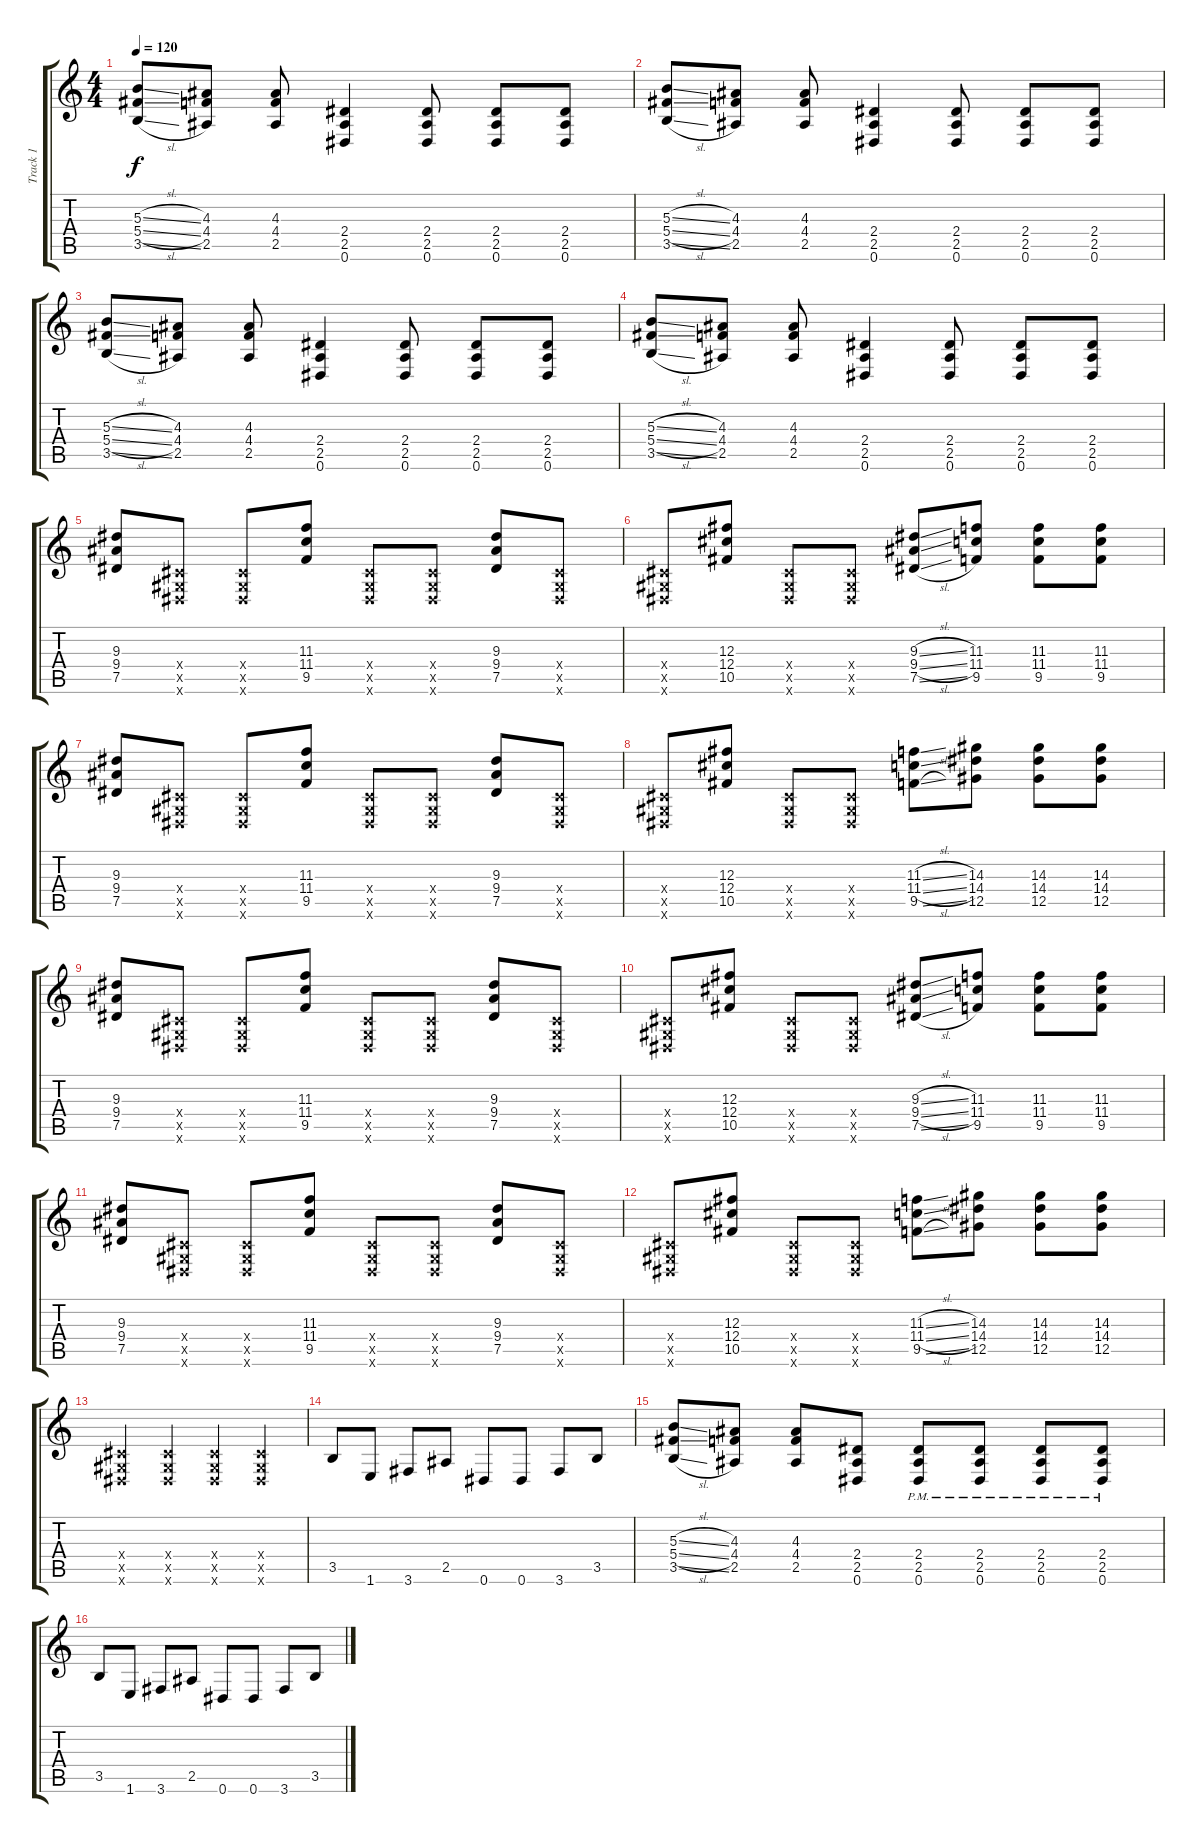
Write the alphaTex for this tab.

\track ("Track 1" "Track 1") {instrument acousticguitarsteel}
\staff {score tabs}
\tuning (Eb4 Bb3 Gb3 Db3 Ab2 Eb2) {hide}
\ts (4 4)
\tempo 120
\clef g2
\ks c
(5.3{sl} 5.4{sl} 3.5{sl}).8{dy f} (4.3 4.4 2.5).8 (4.3 4.4 2.5).8 (2.4 2.5 0.6).4 (2.4 2.5 0.6).8 (2.4 2.5 0.6).8 (2.4 2.5 0.6).8 |
(5.3{sl} 5.4{sl} 3.5{sl}).8 (4.3 4.4 2.5).8 (4.3 4.4 2.5).8 (2.4 2.5 0.6).4 (2.4 2.5 0.6).8 (2.4 2.5 0.6).8 (2.4 2.5 0.6).8 |
(5.3{sl} 5.4{sl} 3.5{sl}).8 (4.3 4.4 2.5).8 (4.3 4.4 2.5).8 (2.4 2.5 0.6).4 (2.4 2.5 0.6).8 (2.4 2.5 0.6).8 (2.4 2.5 0.6).8 |
(5.3{sl} 5.4{sl} 3.5{sl}).8 (4.3 4.4 2.5).8 (4.3 4.4 2.5).8 (2.4 2.5 0.6).4 (2.4 2.5 0.6).8 (2.4 2.5 0.6).8 (2.4 2.5 0.6).8 |
(9.3 9.4 7.5).8 (0.4{x} 0.5{x} 0.6{x}).8 (0.4{x} 0.5{x} 0.6{x}).8 (11.3 11.4 9.5).8 (0.4{x} 0.5{x} 0.6{x}).8 (0.4{x} 0.5{x} 0.6{x}).8 (9.3 9.4 7.5).8 (0.4{x} 0.5{x} 0.6{x}).8 |
(0.4{x} 0.5{x} 0.6{x}).8 (12.3 12.4 10.5).8 (0.4{x} 0.5{x} 0.6{x}).8 (0.4{x} 0.5{x} 0.6{x}).8 (9.3{sl} 9.4{sl} 7.5{sl}).8 (11.3 11.4 9.5).8 (11.3 11.4 9.5).8 (11.3 11.4 9.5).8 |
(9.3 9.4 7.5).8 (0.4{x} 0.5{x} 0.6{x}).8 (0.4{x} 0.5{x} 0.6{x}).8 (11.3 11.4 9.5).8 (0.4{x} 0.5{x} 0.6{x}).8 (0.4{x} 0.5{x} 0.6{x}).8 (9.3 9.4 7.5).8 (0.4{x} 0.5{x} 0.6{x}).8 |
(0.4{x} 0.5{x} 0.6{x}).8 (12.3 12.4 10.5).8 (0.4{x} 0.5{x} 0.6{x}).8 (0.4{x} 0.5{x} 0.6{x}).8 (11.3{sl} 11.4{sl} 9.5{sl}).8 (14.3 14.4 12.5).8 (14.3 14.4 12.5).8 (14.3 14.4 12.5).8 |
(9.3 9.4 7.5).8 (0.4{x} 0.5{x} 0.6{x}).8 (0.4{x} 0.5{x} 0.6{x}).8 (11.3 11.4 9.5).8 (0.4{x} 0.5{x} 0.6{x}).8 (0.4{x} 0.5{x} 0.6{x}).8 (9.3 9.4 7.5).8 (0.4{x} 0.5{x} 0.6{x}).8 |
(0.4{x} 0.5{x} 0.6{x}).8 (12.3 12.4 10.5).8 (0.4{x} 0.5{x} 0.6{x}).8 (0.4{x} 0.5{x} 0.6{x}).8 (9.3{sl} 9.4{sl} 7.5{sl}).8 (11.3 11.4 9.5).8 (11.3 11.4 9.5).8 (11.3 11.4 9.5).8 |
(9.3 9.4 7.5).8 (0.4{x} 0.5{x} 0.6{x}).8 (0.4{x} 0.5{x} 0.6{x}).8 (11.3 11.4 9.5).8 (0.4{x} 0.5{x} 0.6{x}).8 (0.4{x} 0.5{x} 0.6{x}).8 (9.3 9.4 7.5).8 (0.4{x} 0.5{x} 0.6{x}).8 |
(0.4{x} 0.5{x} 0.6{x}).8 (12.3 12.4 10.5).8 (0.4{x} 0.5{x} 0.6{x}).8 (0.4{x} 0.5{x} 0.6{x}).8 (11.3{sl} 11.4{sl} 9.5{sl}).8 (14.3 14.4 12.5).8 (14.3 14.4 12.5).8 (14.3 14.4 12.5).8 |
(0.4{x} 0.5{x} 0.6{x}).4 (0.4{x} 0.5{x} 0.6{x}).4 (0.4{x} 0.5{x} 0.6{x}).4 (0.4{x} 0.5{x} 0.6{x}).4 |
3.5.8 1.6.8 3.6.8 2.5.8 0.6.8 0.6.8 3.6.8 3.5.8 |
(5.3{sl} 5.4{sl} 3.5{sl}).8 (4.3 4.4 2.5).8 (4.3 4.4 2.5).8 (2.4 2.5 0.6).8 (2.4{pm} 2.5{pm} 0.6{pm}).8 (2.4{pm} 2.5{pm} 0.6{pm}).8 (2.4{pm} 2.5{pm} 0.6{pm}).8 (2.4{pm} 2.5{pm} 0.6{pm}).8 |
3.5.8 1.6.8 3.6.8 2.5.8 0.6.8 0.6.8 3.6.8 3.5.8
